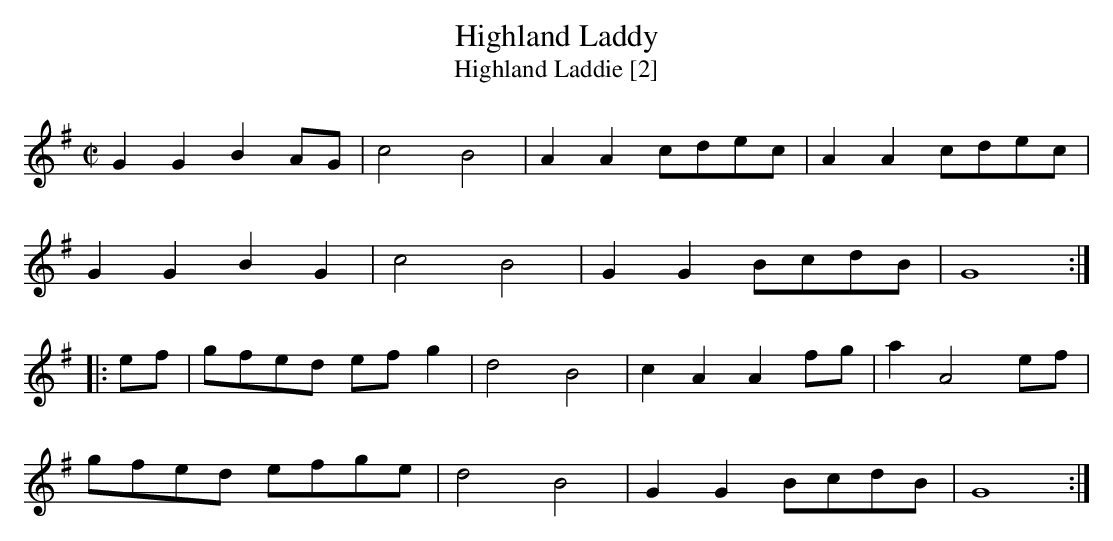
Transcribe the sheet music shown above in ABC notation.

X:1
T:Highland Laddy
T:Highland Laddie [2]
M:C|
L:1/8
K:G
G2G2B2 AG|c4B4|A2A2 cdec|A2A2 cdec|
G2G2 B2G2|c4 B4|G2G2 BcdB|G8:|
|:ef|gfed ef g2|d4B4|c2A2A2 fg|a2 A4 ef|
gfed efge|d4 B4|G2G2 BcdB|G8:|
